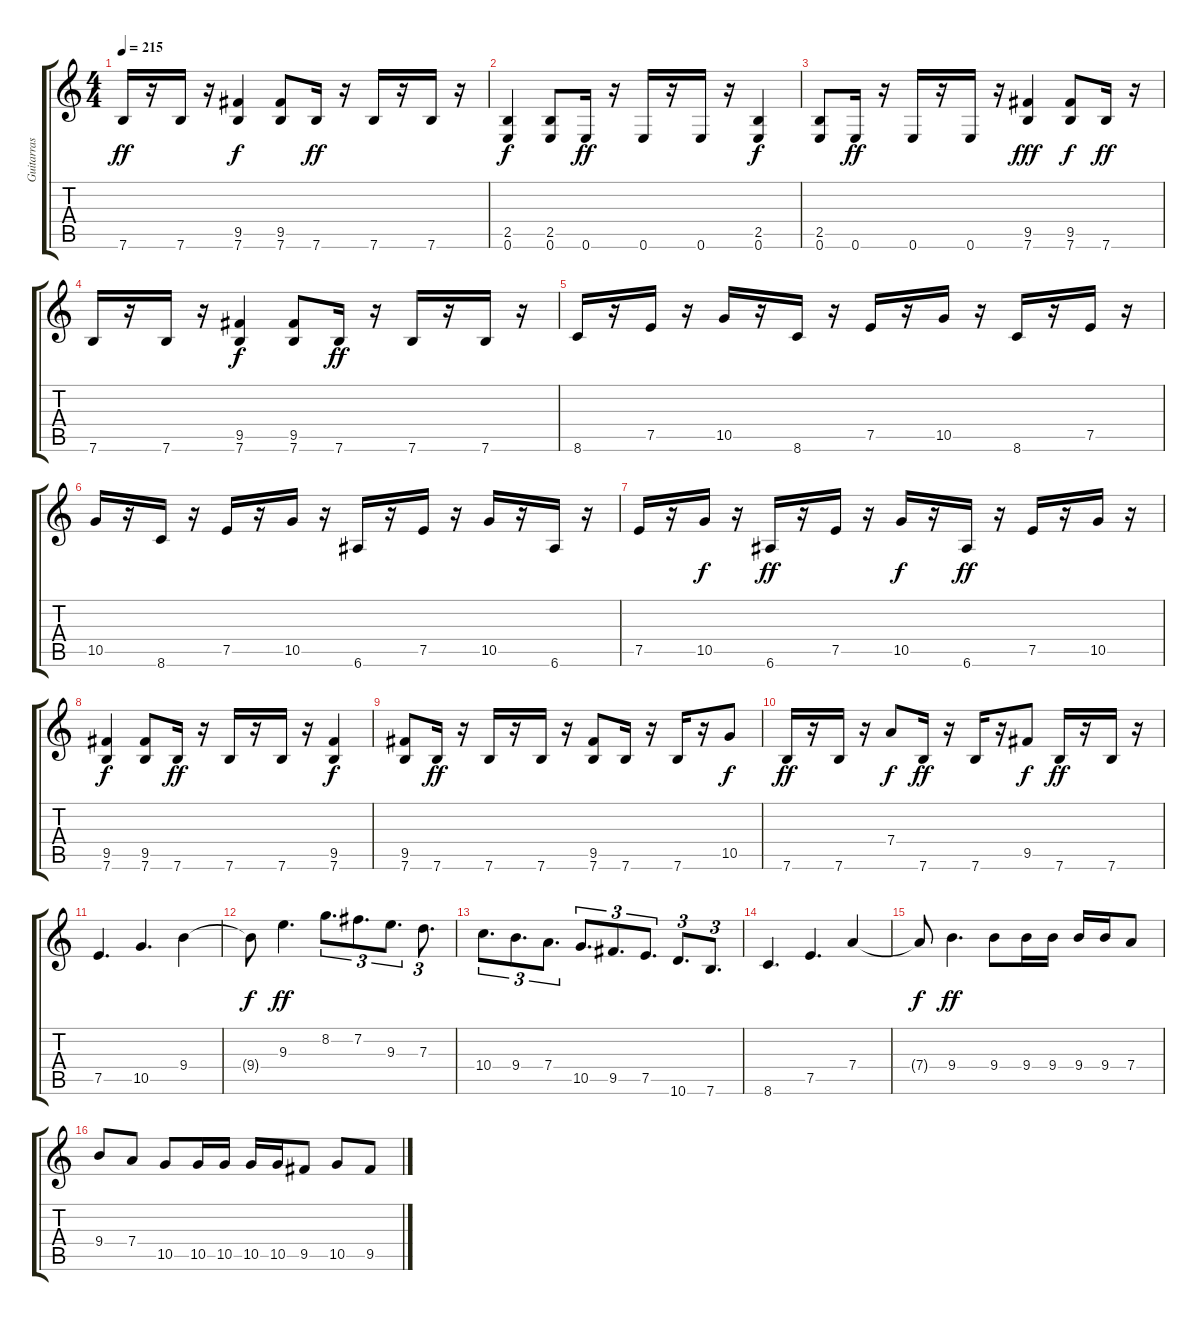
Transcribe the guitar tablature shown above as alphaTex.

\track ("Guitarras" "Guitarras") {instrument distortionguitar}
\staff {score tabs}
\tuning (E4 B3 G3 D3 A2 E2) {hide}
\ts (4 4)
\tempo 215
\clef g2
\ks c
7.6.16{dy ff} r.16 7.6.16 r.16 (9.5 7.6).4{dy f} (9.5 7.6).8 7.6.16{dy ff} r.16 7.6.16 r.16 7.6.16 r.16 |
(2.5 0.6).4{dy f} (2.5 0.6).8 0.6.16{dy ff} r.16 0.6.16 r.16 0.6.16 r.16 (2.5 0.6).4{dy f} |
(2.5 0.6).8 0.6.16{dy ff} r.16 0.6.16 r.16 0.6.16 r.16 (9.5 7.6).4{dy fff} (9.5 7.6).8{dy f} 7.6.16{dy ff} r.16 |
7.6.16 r.16 7.6.16 r.16 (9.5 7.6).4{dy f} (9.5 7.6).8 7.6.16{dy ff} r.16 7.6.16 r.16 7.6.16 r.16 |
8.6.16 r.16 7.5.16 r.16 10.5.16 r.16 8.6.16 r.16 7.5.16 r.16 10.5.16 r.16 8.6.16 r.16 7.5.16 r.16 |
10.5.16 r.16 8.6.16 r.16 7.5.16 r.16 10.5.16 r.16 6.6.16 r.16 7.5.16 r.16 10.5.16 r.16 6.6.16 r.16 |
7.5.16 r.16 10.5.16{dy f} r.16 6.6.16{dy ff} r.16 7.5.16 r.16 10.5.16{dy f} r.16 6.6.16{dy ff} r.16 7.5.16 r.16 10.5.16 r.16 |
(9.5 7.6).4{dy f} (9.5 7.6).8 7.6.16{dy ff} r.16 7.6.16 r.16 7.6.16 r.16 (9.5 7.6).4{dy f} |
(9.5 7.6).8 7.6.16{dy ff} r.16 7.6.16 r.16 7.6.16 r.16 (9.5 7.6).8 7.6.16 r.16 7.6.16 r.16 10.5.8{dy f} |
7.6.16{dy ff} r.16 7.6.16 r.16 7.4.8{dy f} 7.6.16{dy ff} r.16 7.6.16 r.16 9.5.8{dy f} 7.6.16{dy ff} r.16 7.6.16 r.16 |
7.5.4{d} 10.5.4{d} 9.4.4 |
9.4{t}.8{dy f} 9.3.4{d dy ff} 8.2.8{d tu (3 2)} 7.2.8{d tu (3 2)} 9.3.8{d tu (3 2)} 7.3.8{d tu (3 2)} |
10.4.8{d tu (3 2)} 9.4.8{d tu (3 2)} 7.4.8{d tu (3 2)} 10.5.8{d tu (3 2)} 9.5.8{d tu (3 2)} 7.5.8{d tu (3 2)} 10.6.8{d tu (3 2)} 7.6.8{d tu (3 2)} |
8.6.4{d} 7.5.4{d} 7.4.4 |
7.4{t}.8{dy f} 9.4.4{d dy ff} 9.4.8 9.4.16 9.4.16 9.4.16 9.4.16 7.4.8 |
9.4.8 7.4.8 10.5.8 10.5.16 10.5.16 10.5.16 10.5.16 9.5.8 10.5.8 9.5.8
